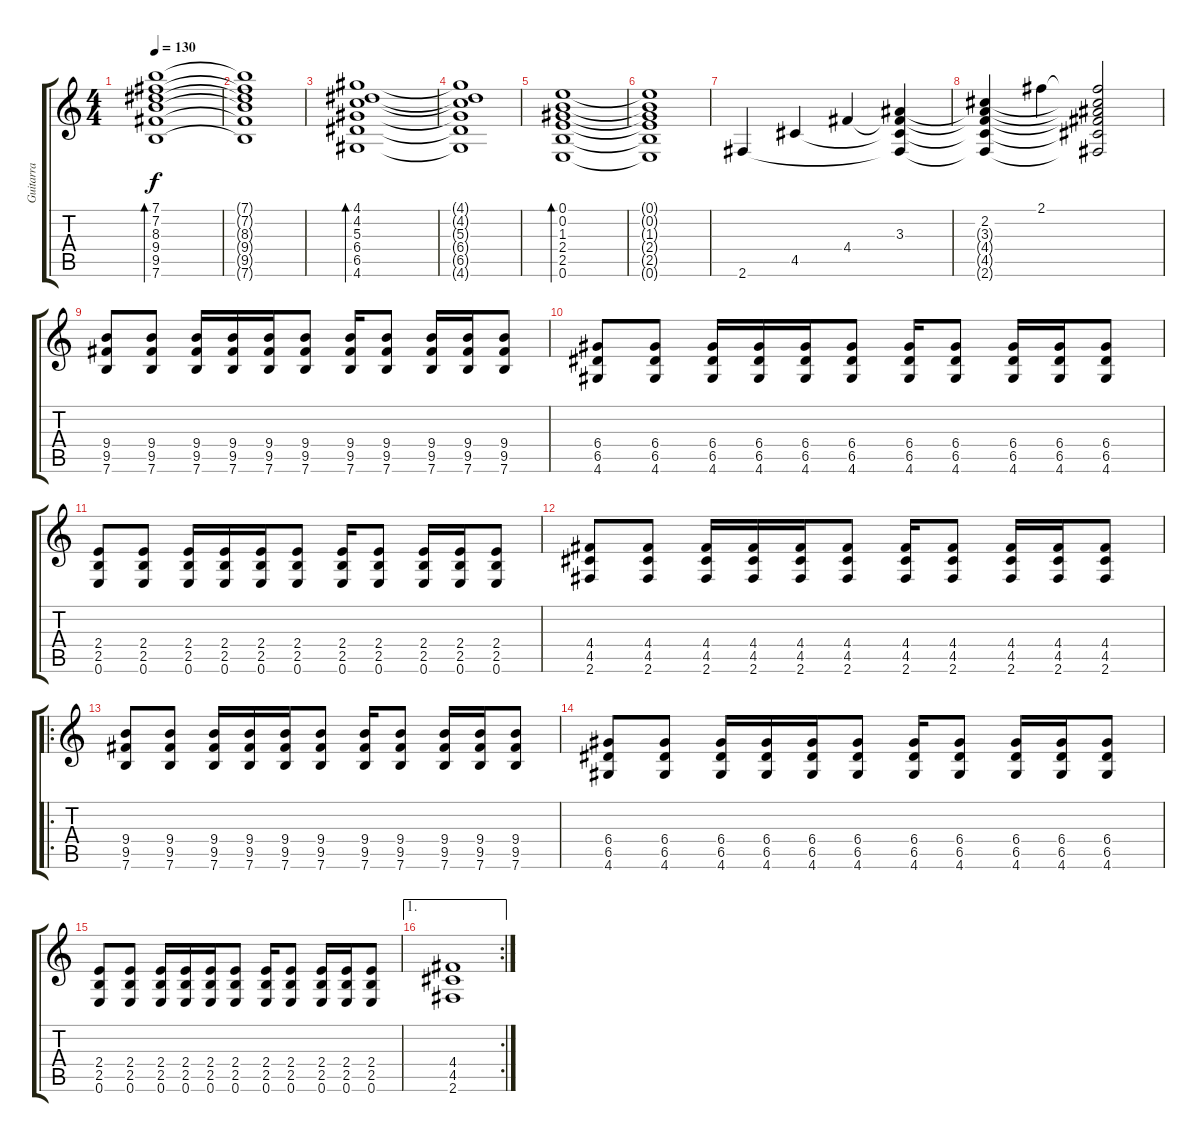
\track ("Guitarra" "Guitarra") {instrument distortionguitar}
\staff {score tabs}
\tuning (E4 B3 G3 D3 A2 E2) {hide}
\ts (4 4)
\tempo 130
\clef g2
\ks c
(7.1 7.2 8.3 9.4 9.5 7.6).1{bd 120 dy f instrument distortionguitar} |
(7.1{t} 7.2{t} 8.3{t} 9.4{t} 9.5{t} 7.6{t}).1 |
(4.1 4.2 5.3 6.4 6.5 4.6).1{bd 120} |
(4.1{t} 4.2{t} 5.3{t} 6.4{t} 6.5{t} 4.6{t}).1 |
(0.1 0.2 1.3 2.4 2.5 0.6).1{bd 120} |
(0.1{t} 0.2{t} 1.3{t} 2.4{t} 2.5{t} 0.6{t}).1 |
2.6.4 4.5.4 4.4.4 (3.3 4.4{t} 4.5{t} 2.6{t}).4 |
(2.2 3.3{t} 4.4{t} 4.5{t} 2.6{t}).4 2.1.4 (2.1{t} 2.2{t} 3.3{t} 4.4{t} 4.5{t} 2.6{t}).2 |
(9.4 9.5 7.6).8 (9.4 9.5 7.6).8 (9.4 9.5 7.6).16 (9.4 9.5 7.6).16 (9.4 9.5 7.6).16 (9.4 9.5 7.6).8 (9.4 9.5 7.6).16 (9.4 9.5 7.6).8 (9.4 9.5 7.6).16 (9.4 9.5 7.6).16 (9.4 9.5 7.6).8 |
(6.4 6.5 4.6).8 (6.4 6.5 4.6).8 (6.4 6.5 4.6).16 (6.4 6.5 4.6).16 (6.4 6.5 4.6).16 (6.4 6.5 4.6).8 (6.4 6.5 4.6).16 (6.4 6.5 4.6).8 (6.4 6.5 4.6).16 (6.4 6.5 4.6).16 (6.4 6.5 4.6).8 |
(2.4 2.5 0.6).8 (2.4 2.5 0.6).8 (2.4 2.5 0.6).16 (2.4 2.5 0.6).16 (2.4 2.5 0.6).16 (2.4 2.5 0.6).8 (2.4 2.5 0.6).16 (2.4 2.5 0.6).8 (2.4 2.5 0.6).16 (2.4 2.5 0.6).16 (2.4 2.5 0.6).8 |
(4.4 4.5 2.6).8 (4.4 4.5 2.6).8 (4.4 4.5 2.6).16 (4.4 4.5 2.6).16 (4.4 4.5 2.6).16 (4.4 4.5 2.6).8 (4.4 4.5 2.6).16 (4.4 4.5 2.6).8 (4.4 4.5 2.6).16 (4.4 4.5 2.6).16 (4.4 4.5 2.6).8 |
\ro
(9.4 9.5 7.6).8 (9.4 9.5 7.6).8 (9.4 9.5 7.6).16 (9.4 9.5 7.6).16 (9.4 9.5 7.6).16 (9.4 9.5 7.6).8 (9.4 9.5 7.6).16 (9.4 9.5 7.6).8 (9.4 9.5 7.6).16 (9.4 9.5 7.6).16 (9.4 9.5 7.6).8 |
(6.4 6.5 4.6).8 (6.4 6.5 4.6).8 (6.4 6.5 4.6).16 (6.4 6.5 4.6).16 (6.4 6.5 4.6).16 (6.4 6.5 4.6).8 (6.4 6.5 4.6).16 (6.4 6.5 4.6).8 (6.4 6.5 4.6).16 (6.4 6.5 4.6).16 (6.4 6.5 4.6).8 |
(2.4 2.5 0.6).8 (2.4 2.5 0.6).8 (2.4 2.5 0.6).16 (2.4 2.5 0.6).16 (2.4 2.5 0.6).16 (2.4 2.5 0.6).8 (2.4 2.5 0.6).16 (2.4 2.5 0.6).8 (2.4 2.5 0.6).16 (2.4 2.5 0.6).16 (2.4 2.5 0.6).8 |
\ae 1
\rc 2
(4.4 4.5 2.6).1
